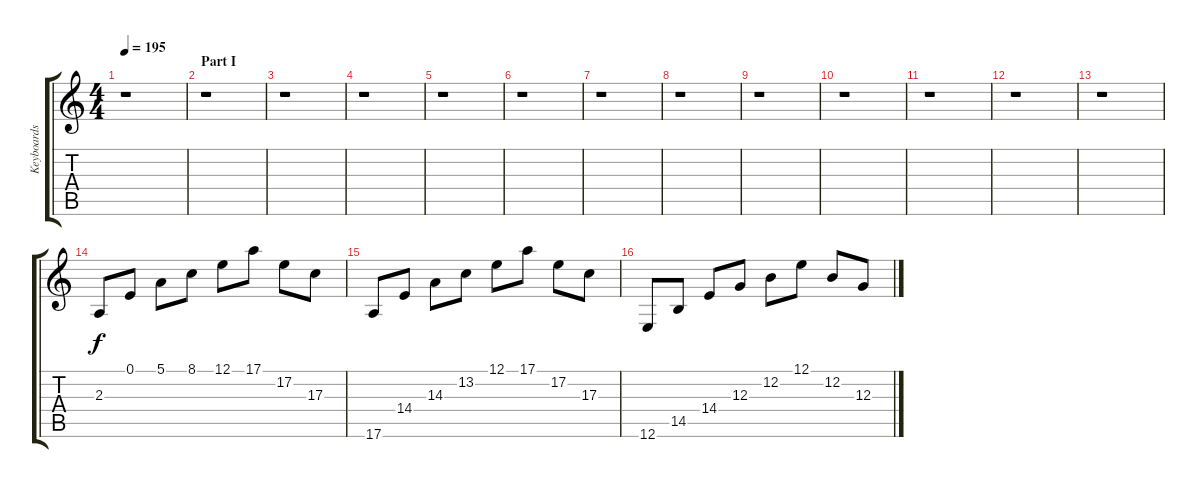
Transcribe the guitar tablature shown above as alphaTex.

\track ("Keyboards II" "Keyboards ") {instrument fx1rain}
\staff {score tabs}
\tuning (E4 B3 G3 D3 A2 E2) {hide}
\ts (4 4)
\tempo 195
\tempo 150
\tempo 195
\clef g2
\ks c
r.1{dy f instrument fx1rain} |
\section ("" "Part I")
r.1 |
r.1 |
r.1 |
r.1 |
r.1 |
r.1 |
r.1 |
r.1 |
r.1 |
r.1 |
r.1 |
r.1 |
2.3.8 0.1.8 5.1.8 8.1.8 12.1.8 17.1.8 17.2.8 17.3.8 |
17.6.8 14.4.8 14.3.8 13.2.8 12.1.8 17.1.8 17.2.8 17.3.8 |
12.6.8 14.5.8 14.4.8 12.3.8 12.2.8 12.1.8 12.2.8 12.3.8
